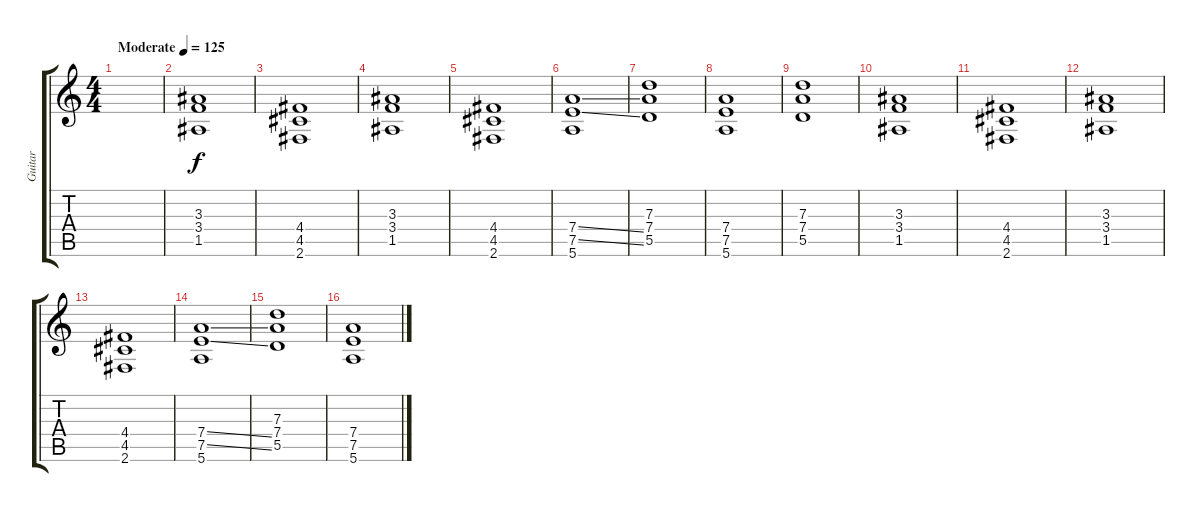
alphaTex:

\track ("Guitar" "Guitar") {instrument overdrivenguitar}
\staff {score tabs}
\tuning (E4 B3 G3 D3 A2 E2) {hide}
\ts (4 4)
\tempo (125 "Moderate")
\clef g2
\ks c
|
(3.3 3.4 1.5).1 |
(4.4 4.5 2.6).1 |
(3.3 3.4 1.5).1 |
(4.4 4.5 2.6).1 |
(7.4{ss} 7.5{ss} 5.6).1 |
(7.3 7.4 5.5).1 |
(7.4 7.5 5.6).1 |
(7.3 7.4 5.5).1 |
(3.3 3.4 1.5).1 |
(4.4 4.5 2.6).1 |
(3.3 3.4 1.5).1 |
(4.4 4.5 2.6).1 |
(7.4{ss} 7.5{ss} 5.6).1 |
(7.3 7.4 5.5).1 |
(7.4 7.5 5.6).1
